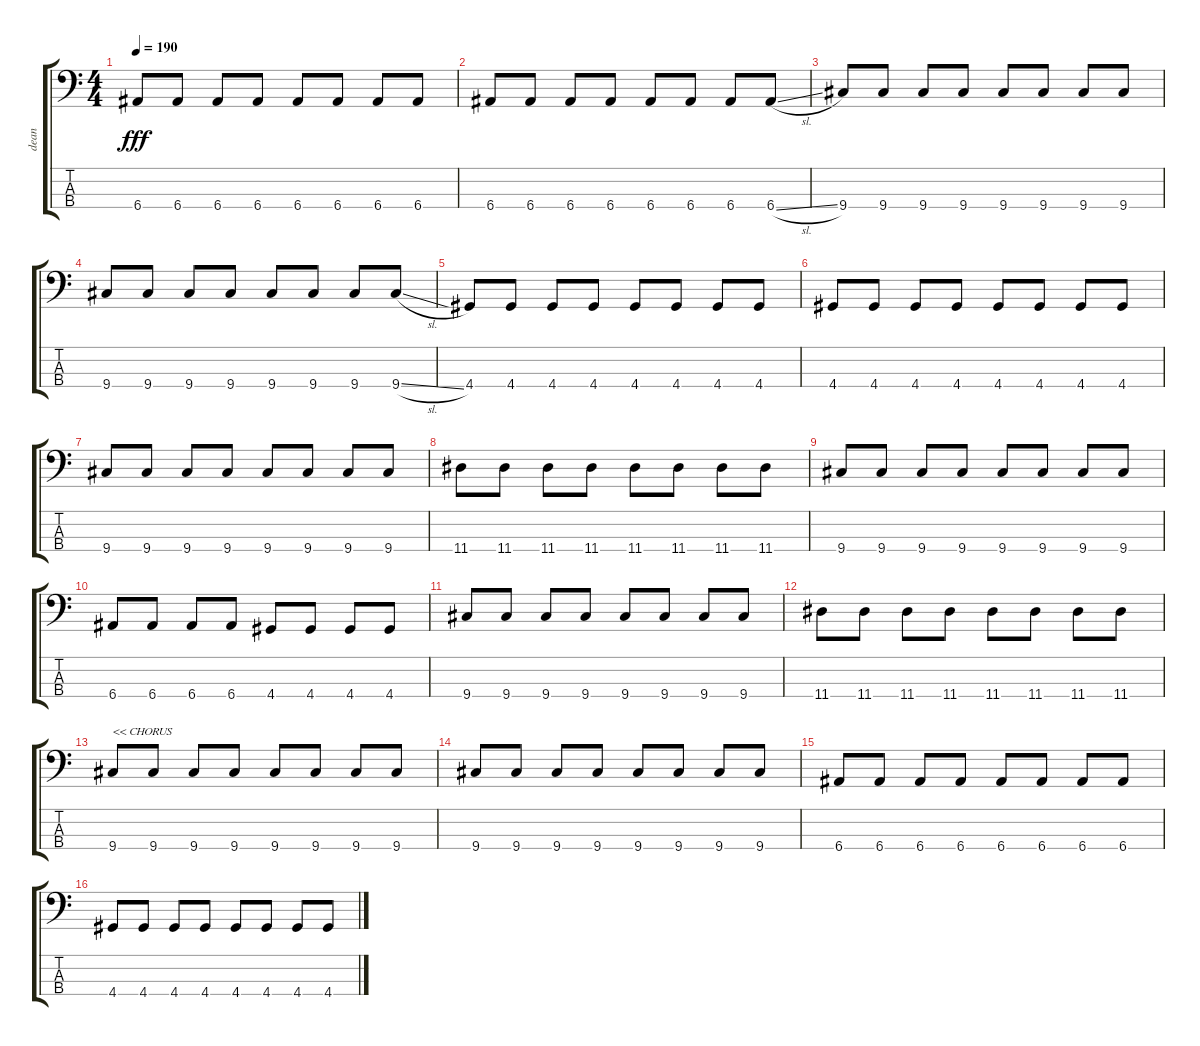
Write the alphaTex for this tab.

\track ("dean" "dean") {instrument electricbassfinger}
\staff {score tabs}
\tuning (G2 D2 A1 E1) {hide}
\ts (4 4)
\tempo 190
\clef f4
\ks c
6.4.8{dy fff} 6.4.8 6.4.8 6.4.8 6.4.8 6.4.8 6.4.8 6.4.8 |
6.4.8 6.4.8 6.4.8 6.4.8 6.4.8 6.4.8 6.4.8 6.4{sl}.8 |
9.4.8 9.4.8 9.4.8 9.4.8 9.4.8 9.4.8 9.4.8 9.4.8 |
9.4.8 9.4.8 9.4.8 9.4.8 9.4.8 9.4.8 9.4.8 9.4{sl}.8 |
4.4.8 4.4.8 4.4.8 4.4.8 4.4.8 4.4.8 4.4.8 4.4.8 |
4.4.8 4.4.8 4.4.8 4.4.8 4.4.8 4.4.8 4.4.8 4.4.8 |
9.4.8 9.4.8 9.4.8 9.4.8 9.4.8 9.4.8 9.4.8 9.4.8 |
11.4.8 11.4.8 11.4.8 11.4.8 11.4.8 11.4.8 11.4.8 11.4.8 |
9.4.8 9.4.8 9.4.8 9.4.8 9.4.8 9.4.8 9.4.8 9.4.8 |
6.4.8 6.4.8 6.4.8 6.4.8 4.4.8 4.4.8 4.4.8 4.4.8 |
9.4.8 9.4.8 9.4.8 9.4.8 9.4.8 9.4.8 9.4.8 9.4.8 |
11.4.8 11.4.8 11.4.8 11.4.8 11.4.8 11.4.8 11.4.8 11.4.8 |
9.4.8{txt "<< CHORUS"} 9.4.8 9.4.8 9.4.8 9.4.8 9.4.8 9.4.8 9.4.8 |
9.4.8 9.4.8 9.4.8 9.4.8 9.4.8 9.4.8 9.4.8 9.4.8 |
6.4.8 6.4.8 6.4.8 6.4.8 6.4.8 6.4.8 6.4.8 6.4.8 |
4.4.8 4.4.8 4.4.8 4.4.8 4.4.8 4.4.8 4.4.8 4.4.8
